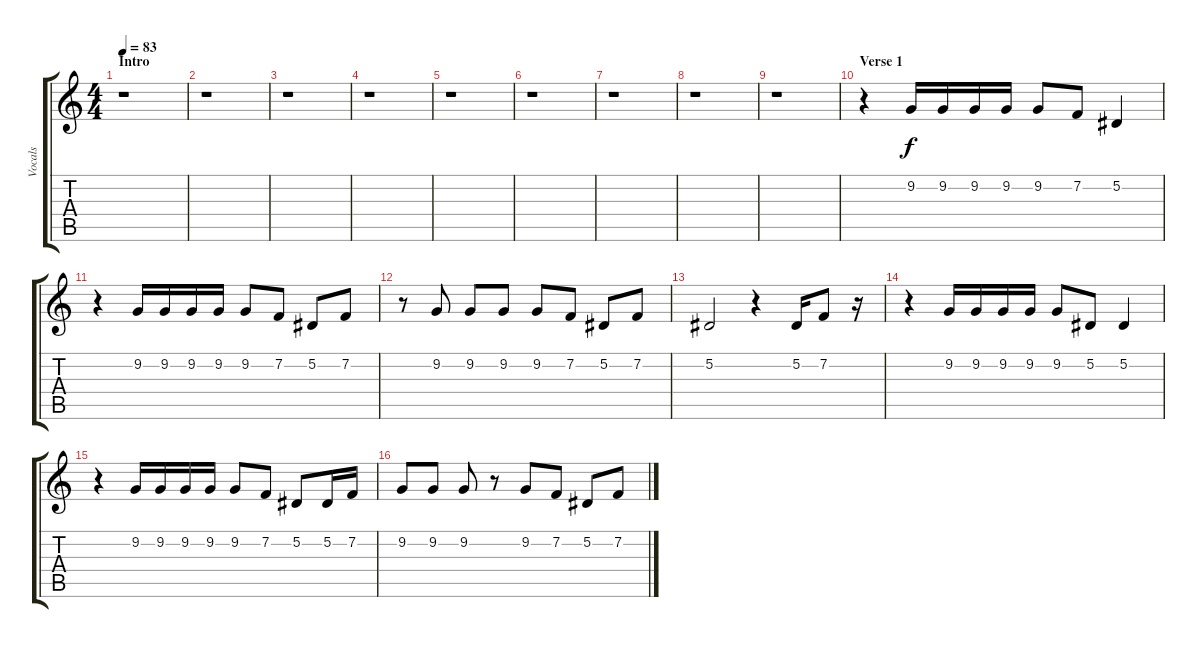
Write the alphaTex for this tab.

\track ("Vocals" "Vocals") {instrument lead2sawtooth}
\staff {score tabs}
\tuning (Eb4 Bb3 Gb3 Db3 Ab2 Eb2) {hide}
\ts (4 4)
\section ("" "Intro")
\tempo 83
\clef g2
\ks c
r.1{dy f instrument lead2sawtooth} |
r.1 |
r.1 |
r.1 |
r.1 |
r.1 |
r.1 |
r.1 |
r.1 |
\section ("" "Verse 1")
r.4 9.2.16 9.2.16 9.2.16 9.2.16 9.2.8 7.2.8 5.2.4 |
r.4 9.2.16 9.2.16 9.2.16 9.2.16 9.2.8 7.2.8 5.2.8 7.2.8 |
r.8 9.2.8 9.2.8 9.2.8 9.2.8 7.2.8 5.2.8 7.2.8 |
5.2.2 r.4 5.2.16 7.2.8 r.16 |
r.4 9.2.16 9.2.16 9.2.16 9.2.16 9.2.8 5.2.8 5.2.4 |
r.4 9.2.16 9.2.16 9.2.16 9.2.16 9.2.8 7.2.8 5.2.8 5.2.16 7.2.16 |
9.2.8 9.2.8 9.2.8 r.8 9.2.8 7.2.8 5.2.8 7.2.8
